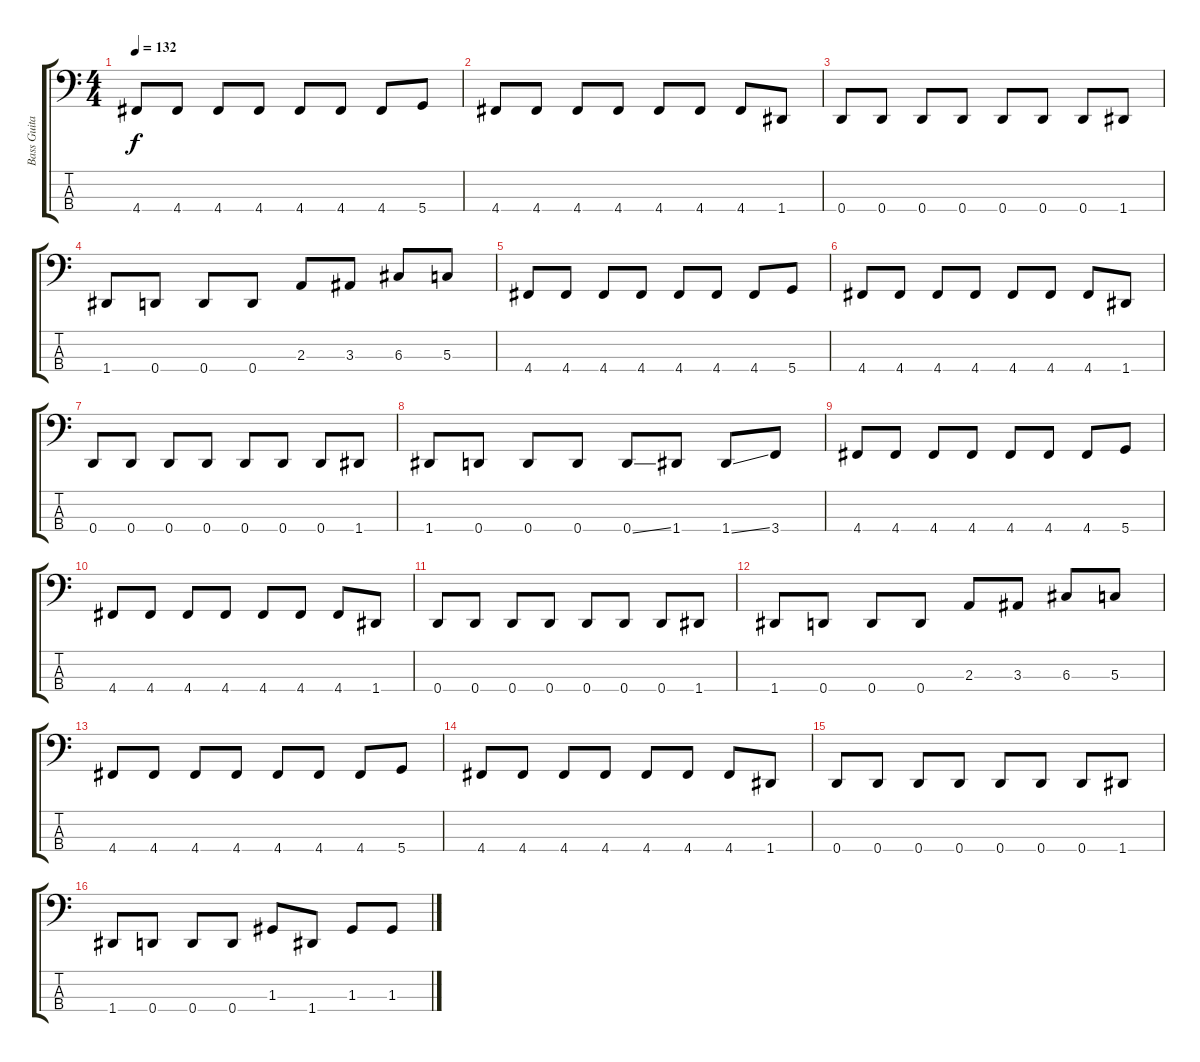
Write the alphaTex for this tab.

\track ("Bass Guitar" "Bass Guita") {instrument electricbasspick}
\staff {score tabs}
\tuning (F2 C2 G1 D1) {hide}
\ts (4 4)
\tempo 132
\clef f4
\ks c
4.4.8{dy f} 4.4.8 4.4.8 4.4.8 4.4.8 4.4.8 4.4.8 5.4.8 |
4.4.8 4.4.8 4.4.8 4.4.8 4.4.8 4.4.8 4.4.8 1.4.8 |
0.4.8 0.4.8 0.4.8 0.4.8 0.4.8 0.4.8 0.4.8 1.4.8 |
1.4.8 0.4.8 0.4.8 0.4.8 2.3.8 3.3.8 6.3.8 5.3.8 |
4.4.8 4.4.8 4.4.8 4.4.8 4.4.8 4.4.8 4.4.8 5.4.8 |
4.4.8 4.4.8 4.4.8 4.4.8 4.4.8 4.4.8 4.4.8 1.4.8 |
0.4.8 0.4.8 0.4.8 0.4.8 0.4.8 0.4.8 0.4.8 1.4.8 |
1.4.8 0.4.8 0.4.8 0.4.8 0.4{ss}.8 1.4.8 1.4{ss}.8 3.4.8 |
4.4.8 4.4.8 4.4.8 4.4.8 4.4.8 4.4.8 4.4.8 5.4.8 |
4.4.8 4.4.8 4.4.8 4.4.8 4.4.8 4.4.8 4.4.8 1.4.8 |
0.4.8 0.4.8 0.4.8 0.4.8 0.4.8 0.4.8 0.4.8 1.4.8 |
1.4.8 0.4.8 0.4.8 0.4.8 2.3.8 3.3.8 6.3.8 5.3.8 |
4.4.8 4.4.8 4.4.8 4.4.8 4.4.8 4.4.8 4.4.8 5.4.8 |
4.4.8 4.4.8 4.4.8 4.4.8 4.4.8 4.4.8 4.4.8 1.4.8 |
0.4.8 0.4.8 0.4.8 0.4.8 0.4.8 0.4.8 0.4.8 1.4.8 |
1.4.8 0.4.8 0.4.8 0.4.8 1.3.8 1.4.8 1.3.8 1.3.8
